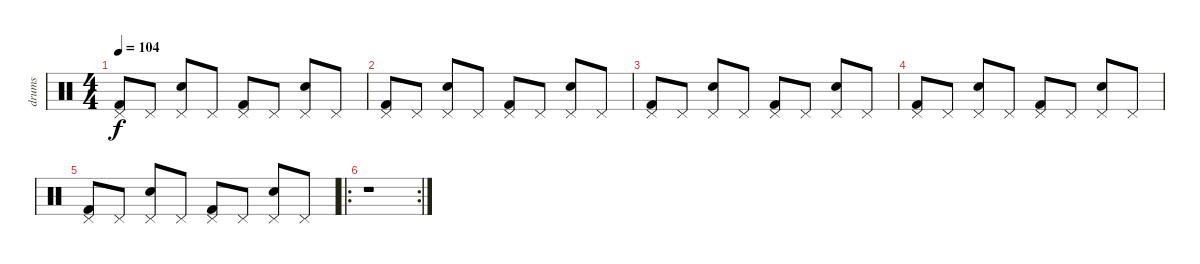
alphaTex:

\track ("drums" "drums") {instrument percussion}
\staff {score}
\articulation defaults
\ts (4 4)
\tempo 104
\clef neutral
\ks c
("Kick (hit) 2" "Pedal Hi-Hat (hit)").8{dy f} "Pedal Hi-Hat (hit)".8 ("Snare (hit) 2" "Pedal Hi-Hat (hit)").8 "Pedal Hi-Hat (hit)".8 ("Kick (hit) 2" "Pedal Hi-Hat (hit)").8 "Pedal Hi-Hat (hit)".8 ("Snare (hit) 2" "Pedal Hi-Hat (hit)").8 "Pedal Hi-Hat (hit)".8 |
("Kick (hit) 2" "Pedal Hi-Hat (hit)").8 "Pedal Hi-Hat (hit)".8 ("Snare (hit) 2" "Pedal Hi-Hat (hit)").8 "Pedal Hi-Hat (hit)".8 ("Kick (hit) 2" "Pedal Hi-Hat (hit)").8 "Pedal Hi-Hat (hit)".8 ("Snare (hit) 2" "Pedal Hi-Hat (hit)").8 "Pedal Hi-Hat (hit)".8 |
("Kick (hit) 2" "Pedal Hi-Hat (hit)").8 "Pedal Hi-Hat (hit)".8 ("Snare (hit) 2" "Pedal Hi-Hat (hit)").8 "Pedal Hi-Hat (hit)".8 ("Kick (hit) 2" "Pedal Hi-Hat (hit)").8 "Pedal Hi-Hat (hit)".8 ("Snare (hit) 2" "Pedal Hi-Hat (hit)").8 "Pedal Hi-Hat (hit)".8 |
("Kick (hit) 2" "Pedal Hi-Hat (hit)").8 "Pedal Hi-Hat (hit)".8 ("Snare (hit) 2" "Pedal Hi-Hat (hit)").8 "Pedal Hi-Hat (hit)".8 ("Kick (hit) 2" "Pedal Hi-Hat (hit)").8 "Pedal Hi-Hat (hit)".8 ("Snare (hit) 2" "Pedal Hi-Hat (hit)").8 "Pedal Hi-Hat (hit)".8 |
("Kick (hit) 2" "Pedal Hi-Hat (hit)").8 "Pedal Hi-Hat (hit)".8 ("Snare (hit) 2" "Pedal Hi-Hat (hit)").8 "Pedal Hi-Hat (hit)".8 ("Kick (hit) 2" "Pedal Hi-Hat (hit)").8 "Pedal Hi-Hat (hit)".8 ("Snare (hit) 2" "Pedal Hi-Hat (hit)").8 "Pedal Hi-Hat (hit)".8 |
\ro
\rc 2
r.1
